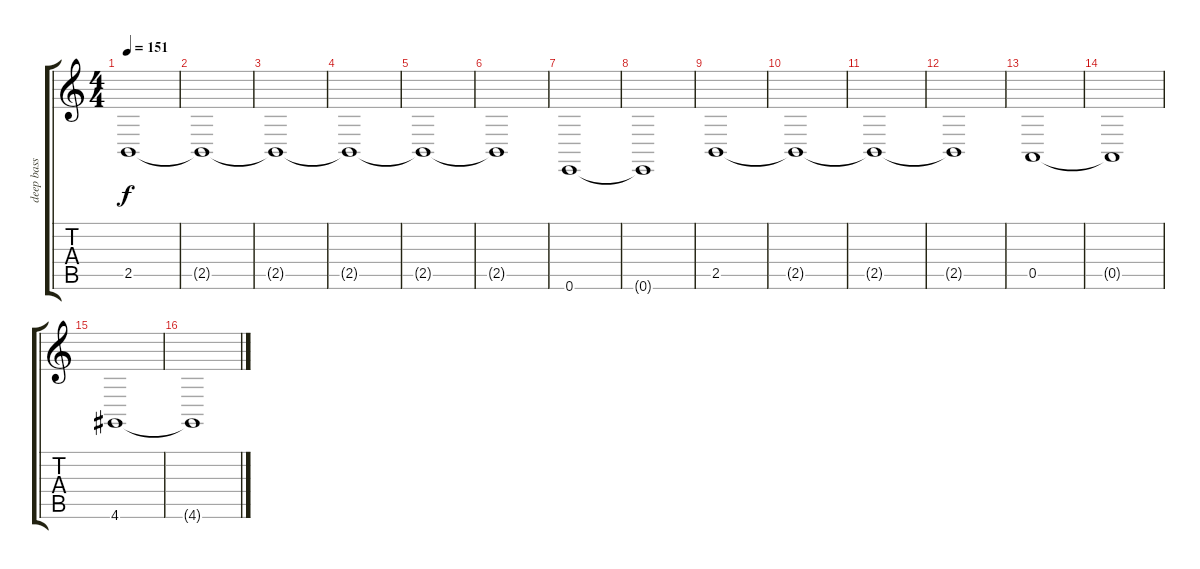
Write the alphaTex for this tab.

\track ("deep bass" "deep bass") {instrument ocarina}
\staff {score tabs}
\tuning (E4 B3 G3 D3 A2 E2) {hide}
\ts (4 4)
\tempo 151
\clef g2
\ks c
2.5.1{dy f} |
2.5{t}.1 |
2.5{t}.1 |
2.5{t}.1 |
2.5{t}.1 |
2.5{t}.1 |
0.6.1 |
0.6{t}.1 |
2.5.1 |
2.5{t}.1 |
2.5{t}.1 |
2.5{t}.1 |
0.5.1 |
0.5{t}.1 |
4.6.1 |
4.6{t}.1
